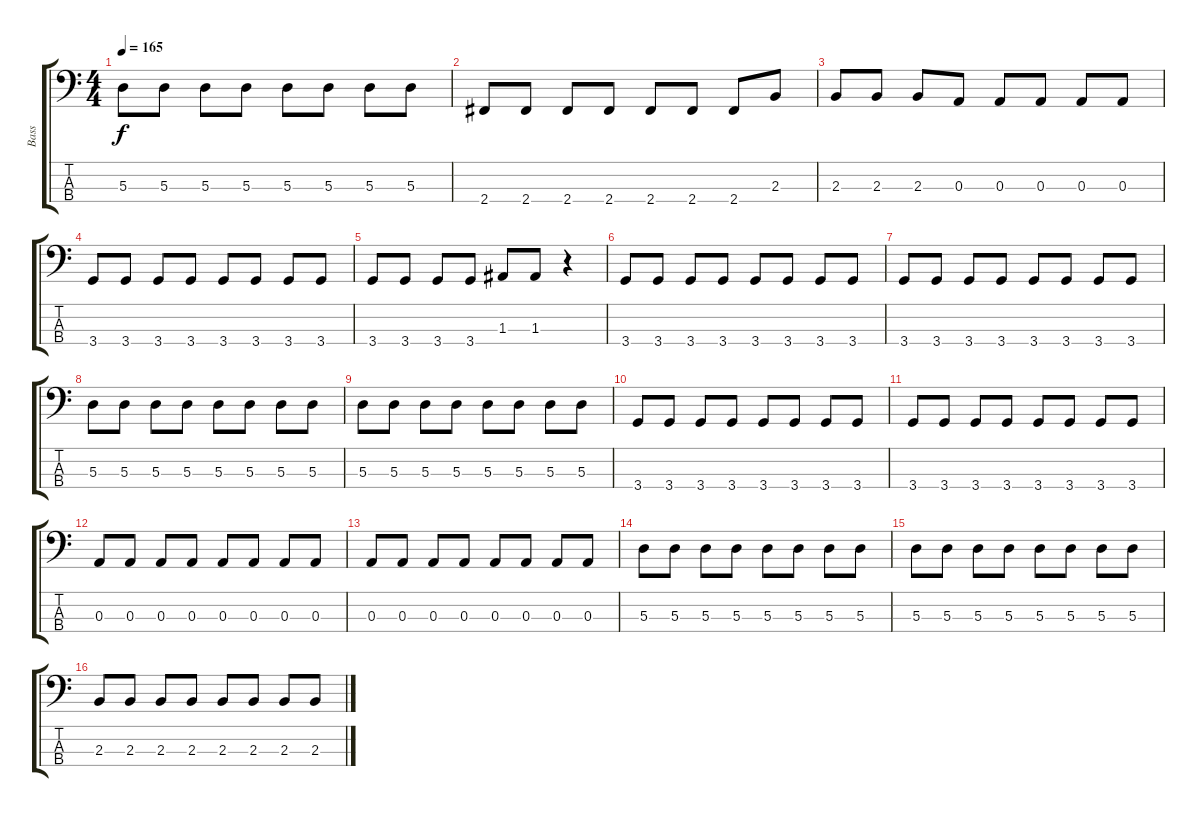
\track ("Bass" "Bass") {instrument electricbassfinger}
\staff {score tabs}
\tuning (G2 D2 A1 E1) {hide}
\ts (4 4)
\tempo 165
\clef f4
\ks c
5.3.8{dy f} 5.3.8 5.3.8 5.3.8 5.3.8 5.3.8 5.3.8 5.3.8 |
2.4.8 2.4.8 2.4.8 2.4.8 2.4.8 2.4.8 2.4.8 2.3.8 |
2.3.8 2.3.8 2.3.8 0.3.8 0.3.8 0.3.8 0.3.8 0.3.8 |
3.4.8 3.4.8 3.4.8 3.4.8 3.4.8 3.4.8 3.4.8 3.4.8 |
3.4.8 3.4.8 3.4.8 3.4.8 1.3.8 1.3.8 r.4 |
3.4.8 3.4.8 3.4.8 3.4.8 3.4.8 3.4.8 3.4.8 3.4.8 |
3.4.8 3.4.8 3.4.8 3.4.8 3.4.8 3.4.8 3.4.8 3.4.8 |
5.3.8 5.3.8 5.3.8 5.3.8 5.3.8 5.3.8 5.3.8 5.3.8 |
5.3.8 5.3.8 5.3.8 5.3.8 5.3.8 5.3.8 5.3.8 5.3.8 |
3.4.8 3.4.8 3.4.8 3.4.8 3.4.8 3.4.8 3.4.8 3.4.8 |
3.4.8 3.4.8 3.4.8 3.4.8 3.4.8 3.4.8 3.4.8 3.4.8 |
0.3.8 0.3.8 0.3.8 0.3.8 0.3.8 0.3.8 0.3.8 0.3.8 |
0.3.8 0.3.8 0.3.8 0.3.8 0.3.8 0.3.8 0.3.8 0.3.8 |
5.3.8 5.3.8 5.3.8 5.3.8 5.3.8 5.3.8 5.3.8 5.3.8 |
5.3.8 5.3.8 5.3.8 5.3.8 5.3.8 5.3.8 5.3.8 5.3.8 |
2.3.8 2.3.8 2.3.8 2.3.8 2.3.8 2.3.8 2.3.8 2.3.8
